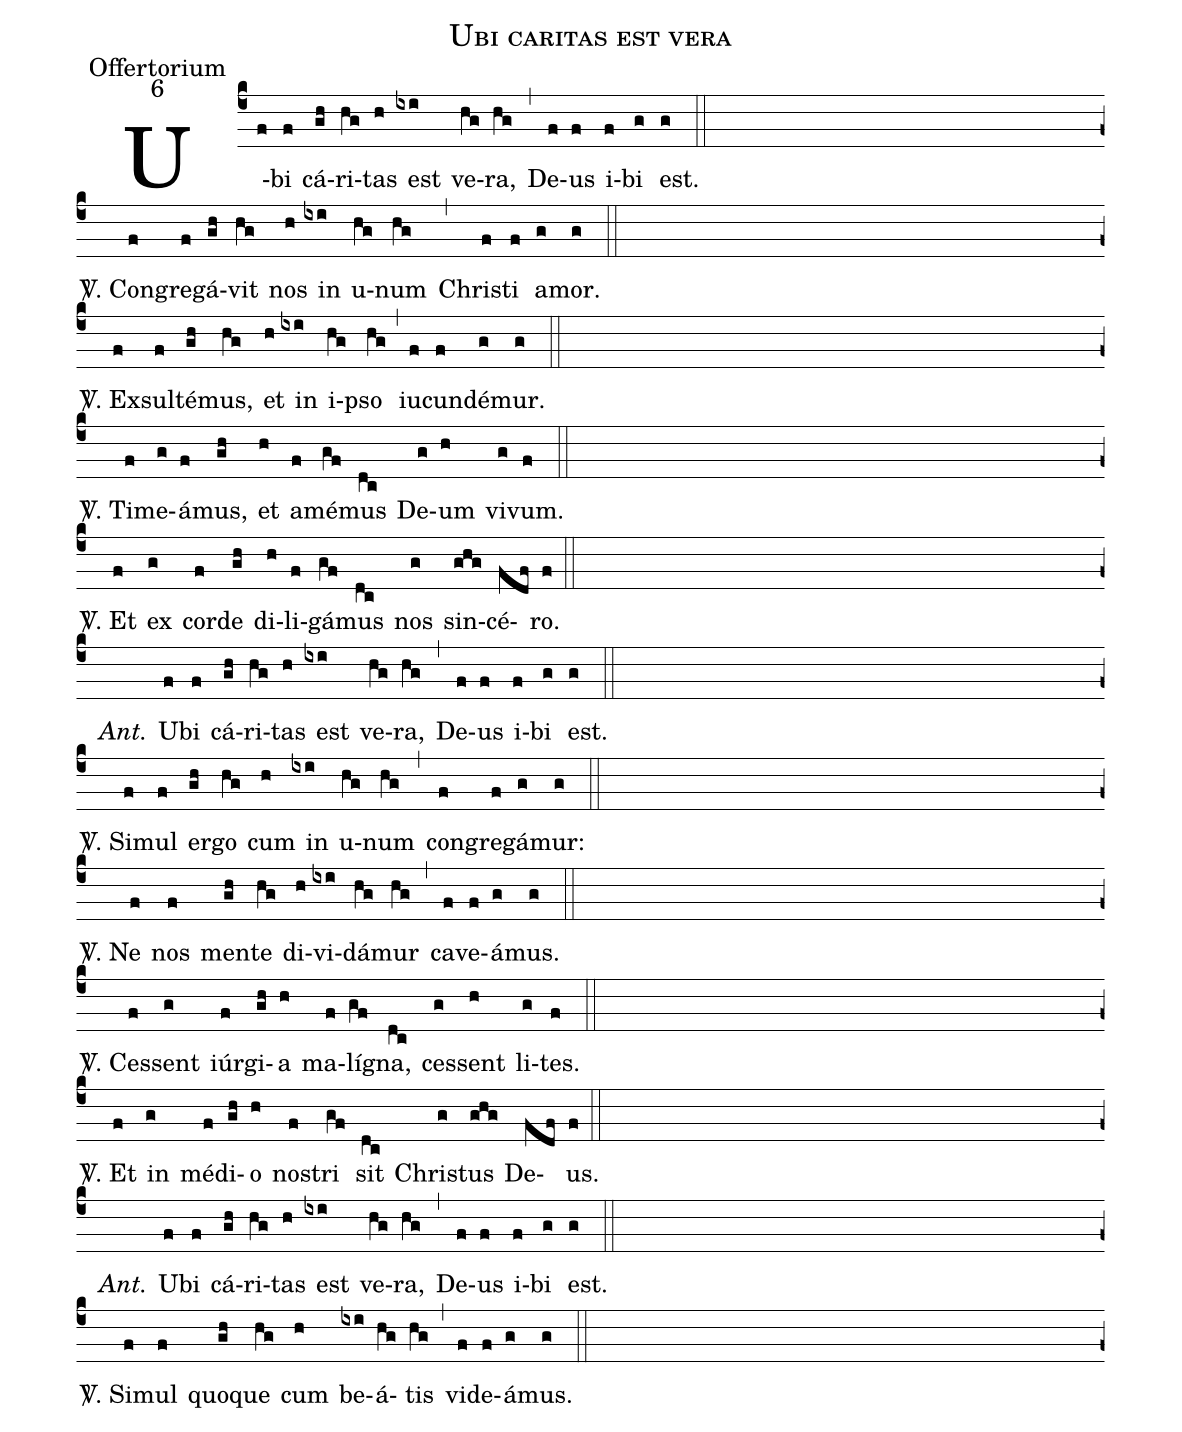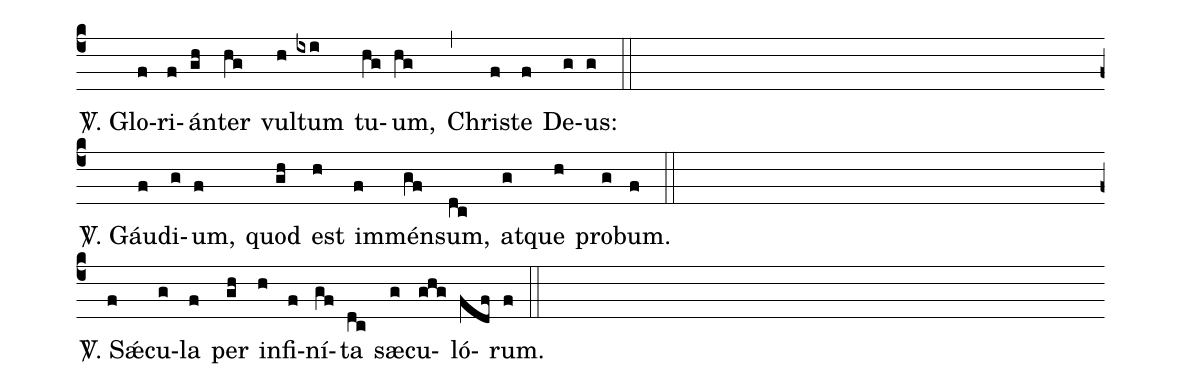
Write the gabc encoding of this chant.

name:Ubi caritas est vera;
office-part:Offertorium;
mode:6;
%%
(c4) U(f)bi(f) cá(gh)ri(hg)tas(h) est(ixi) ve(hg)ra,(hg) (,) De(f)us(f) i(f)bi(g) est.(g ::Z)
<sp>V/</sp>.  Con(f)gre(f)gá(gh)vit(hg) nos(h) in(ixi) u(hg)num(hg) (,) Chri(f)sti(f) a(g)mor.(g ::Z)
<sp>V/</sp>. Ex(f)sul(f)té(gh)mus,(hg) et(h) in(ixi) i(hg)pso(hg) (,) iu(f)cun(f)dé(g)mur.(g ::Z)
<sp>V/</sp>. Ti(f)me(g)á(f)mus,(gh) et(h) a(f)mé(gf)mus(dc) De(g)um(h) vi(g)vum.(f ::Z)
<sp>V/</sp>. Et(f) ex(g) cor(f)de(gh) di(h)li(f)gá(gf)mus(dc) nos(g) sin(ghg)cé(fdf)ro.(f) (::)(Z)

<i>Ant.</i>() U(f)bi(f) cá(gh)ri(hg)tas(h) est(ixi) ve(hg)ra,(hg) (,) De(f)us(f) i(f)bi(g) est.(g ::Z)

<sp>V/</sp>. Si(f)mul(f) er(gh)go(hg) cum(h) in(ixi) u(hg)num(hg) (,) con(f)gre(f)gá(g)mur:(g ::Z)
<sp>V/</sp>. Ne(f) nos(f) men(gh)te(hg) di(h)vi(ixi)dá(hg)mur(hg) (,) ca(f)ve(f)á(g)mus.(g ::Z)
<sp>V/</sp>. Ces(f)sent(g) iúr(f)gi(gh)a(h) ma(f)lí(gf)gna,(dc) ces(g)sent(h) li(g)tes.(f ::Z)
<sp>V/</sp>. Et(f) in(g) mé(f)di(gh)o(h) no(f)stri(gf) sit(dc) Chri(g)stus(ghg) De(fdf)us.(f) (::)(Z)

<i>Ant.</i>() U(f)bi(f) cá(gh)ri(hg)tas(h) est(ixi) ve(hg)ra,(hg) (,) De(f)us(f) i(f)bi(g) est.(g ::Z)

<sp>V/</sp>. Si(f)mul(f) quo(gh)que(hg) cum(h) be(ixi)á(hg)tis(hg) (,) vi(f)de(f)á(g)mus.(g ::Z)
<sp>V/</sp>. Glo(f)ri(f)án(gh)ter(hg) vul(h)tum(ixi) tu(hg)um,(hg) (,) Chri(f)ste(f) De(g)us:(g ::Z)
<sp>V/</sp>. Gáu(f)di(g)um,(f) quod(gh) est(h) im(f)mén(gf)sum,(dc) at(g)que(h) pro(g)bum.(f ::Z)
<sp>V/</sp>. S<sp>'ae</sp>(f)cu(g)la(f) per(gh) in(h)fi(f)ní(gf)ta(dc) sæ(g)cu(ghg)ló(fdf)rum.(f) (::)
